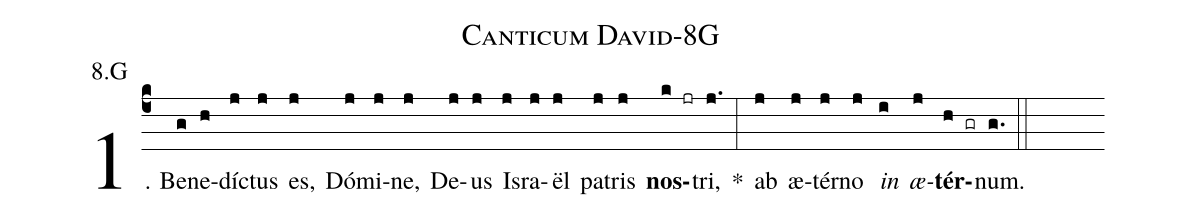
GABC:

name: Canticum David-8G;
annotation: 8.G;
%%
(c4)1. Be(g)ne(h)díc(j)tus(j) es,(j) Dó(j)mi(j)ne,(j) De(j)us(j) Is(j)ra(j)ël(j) pa(j)tris(j) <b>nos</b>(k jr)tri,(j.) *(:) ab(j) æ(j)tér(j)no(j) <i>in</i>(i) <i>æ</i>(j)<b>tér</b>(h gr)num.(g.) (::)
